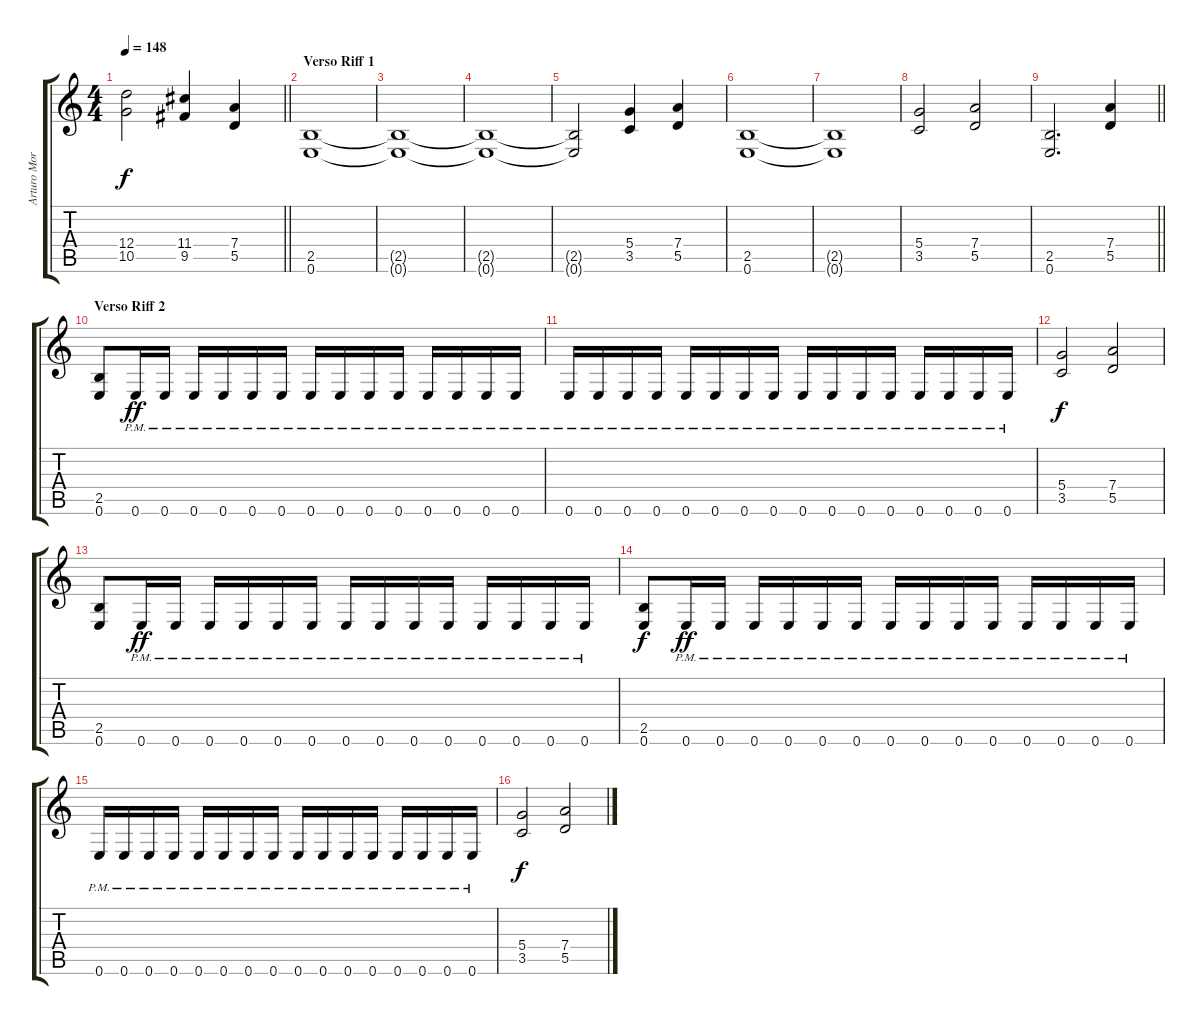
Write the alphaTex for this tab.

\track ("Arturo Morras" "Arturo Mor") {instrument distortionguitar}
\staff {score tabs}
\tuning (E4 B3 G3 D3 A2 E2) {hide}
\ts (4 4)
\tempo 148
\clef g2
\barLineRight lightlight
\ks c
(12.4 10.5).2{dy f} (11.4 9.5).4 (7.4 5.5).4 |
\section ("" "Verso Riff 1")
(2.5 0.6).1 |
(2.5{t} 0.6{t}).1{volume 5} |
(2.5{t} 0.6{t}).1 |
(2.5{t} 0.6{t}).2 (5.4 3.5).4{volume 11} (7.4 5.5).4 |
(2.5 0.6).1{volume 11} |
(2.5{t} 0.6{t}).1 |
(5.4 3.5).2 (7.4 5.5).2 |
\barLineRight lightlight
(2.5 0.6).2{d} (7.4 5.5).4 |
\section ("" "Verso Riff 2")
(2.5 0.6).8 0.6{pm}.16{dy ff} 0.6{pm}.16 0.6{pm}.16 0.6{pm}.16 0.6{pm}.16 0.6{pm}.16 0.6{pm}.16 0.6{pm}.16 0.6{pm}.16 0.6{pm}.16 0.6{pm}.16 0.6{pm}.16 0.6{pm}.16 0.6{pm}.16 |
0.6{pm}.16 0.6{pm}.16 0.6{pm}.16 0.6{pm}.16 0.6{pm}.16 0.6{pm}.16 0.6{pm}.16 0.6{pm}.16 0.6{pm}.16 0.6{pm}.16 0.6{pm}.16 0.6{pm}.16 0.6{pm}.16 0.6{pm}.16 0.6{pm}.16 0.6{pm}.16 |
(5.4 3.5).2{dy f} (7.4 5.5).2 |
(2.5 0.6).8 0.6{pm}.16{dy ff} 0.6{pm}.16 0.6{pm}.16 0.6{pm}.16 0.6{pm}.16 0.6{pm}.16 0.6{pm}.16 0.6{pm}.16 0.6{pm}.16 0.6{pm}.16 0.6{pm}.16 0.6{pm}.16 0.6{pm}.16 0.6{pm}.16 |
(2.5 0.6).8{dy f} 0.6{pm}.16{dy ff} 0.6{pm}.16 0.6{pm}.16 0.6{pm}.16 0.6{pm}.16 0.6{pm}.16 0.6{pm}.16 0.6{pm}.16 0.6{pm}.16 0.6{pm}.16 0.6{pm}.16 0.6{pm}.16 0.6{pm}.16 0.6{pm}.16 |
0.6{pm}.16 0.6{pm}.16 0.6{pm}.16 0.6{pm}.16 0.6{pm}.16 0.6{pm}.16 0.6{pm}.16 0.6{pm}.16 0.6{pm}.16 0.6{pm}.16 0.6{pm}.16 0.6{pm}.16 0.6{pm}.16 0.6{pm}.16 0.6{pm}.16 0.6{pm}.16 |
(5.4 3.5).2{dy f} (7.4 5.5).2
